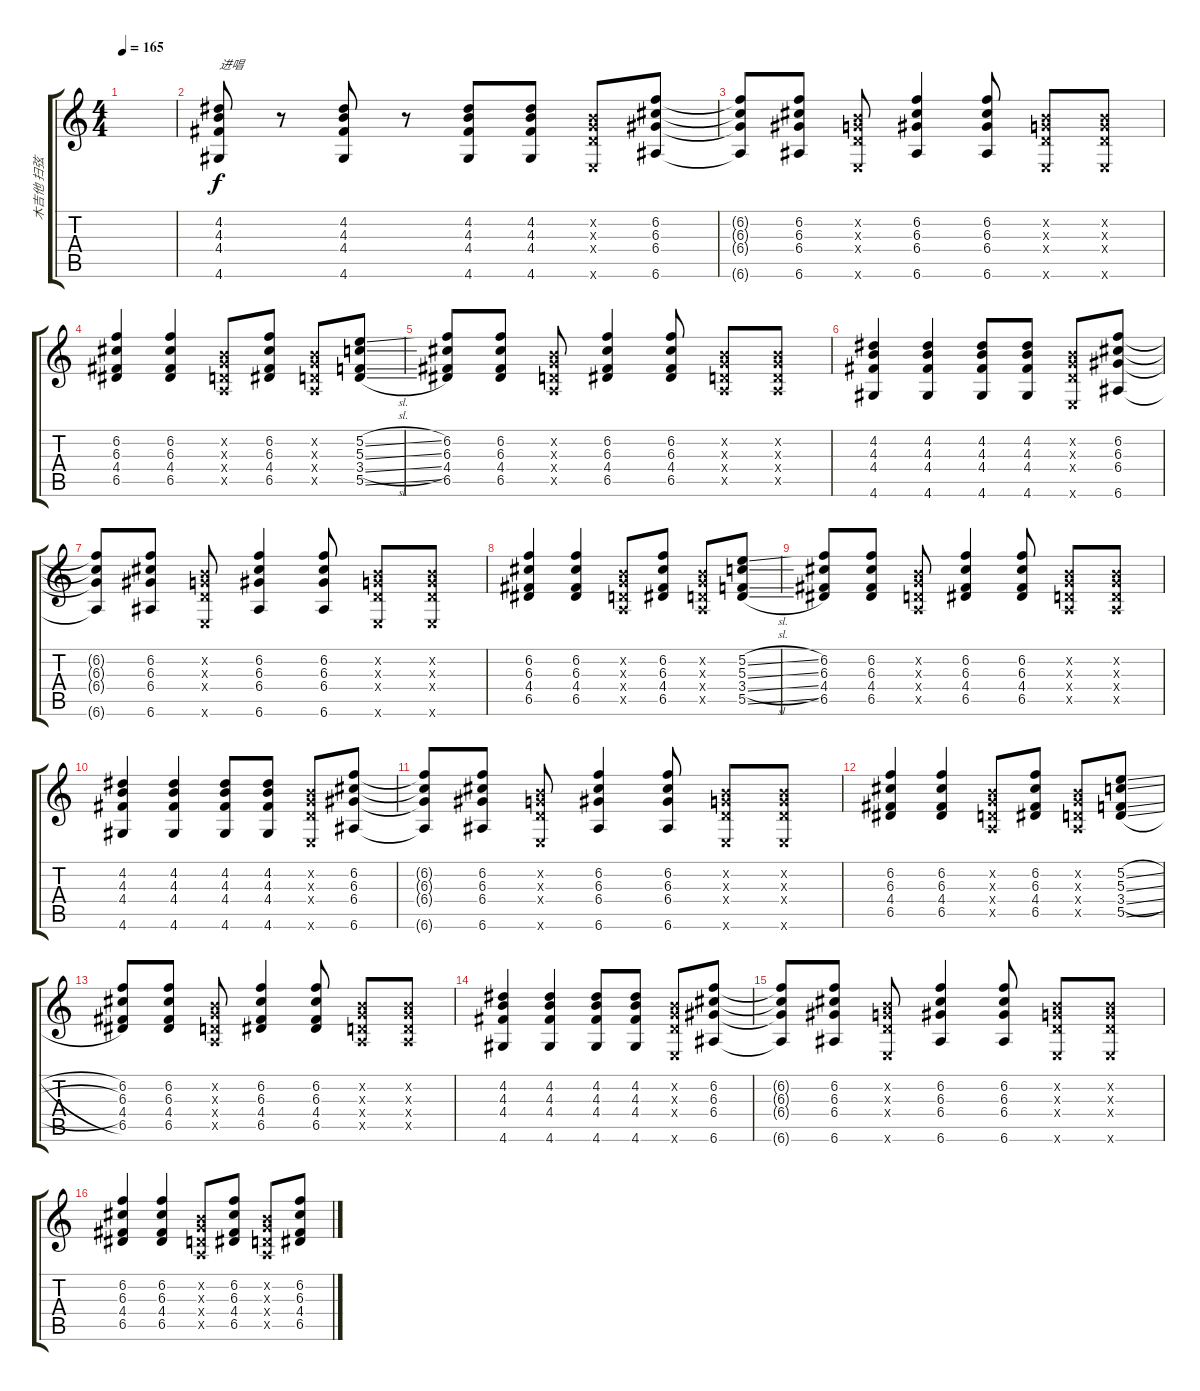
\track ("木吉他 扫弦" "木吉他 扫弦") {instrument acousticguitarnylon}
\staff {score tabs}
\tuning (E4 B3 G3 D3 A2 E2) {hide}
\ts (4 4)
\tempo 165
\clef g2
\ks c
|
(4.2 4.3 4.4 4.6).8{txt "进唱"} r.8 (4.2 4.3 4.4 4.6).8 r.8 (4.2 4.3 4.4 4.6).8 (4.2 4.3 4.4 4.6).8 (0.2{x} 0.3{x} 0.4{x} 0.6{x}).8 (6.2 6.3 6.4 6.6).8 |
(6.2{t} 6.3{t} 6.4{t} 6.6{t}).8 (6.2 6.3 6.4 6.6).8 (0.2{x} 0.3{x} 0.4{x} 0.6{x}).8 (6.2 6.3 6.4 6.6).4 (6.2 6.3 6.4 6.6).8 (0.2{x} 0.3{x} 0.4{x} 0.6{x}).8 (0.2{x} 0.3{x} 0.4{x} 0.6{x}).8 |
(6.2 6.3 4.4 6.5).4 (6.2 6.3 4.4 6.5).4 (0.2{x} 0.3{x} 0.4{x} 0.5{x}).8 (6.2 6.3 4.4 6.5).8 (0.2{x} 0.3{x} 0.4{x} 0.5{x}).8 (5.2{sl} 5.3{sl} 3.4{sl} 5.5{sl}).8 |
(6.2 6.3 4.4 6.5).8 (6.2 6.3 4.4 6.5).8 (0.2{x} 0.3{x} 0.4{x} 0.5{x}).8 (6.2 6.3 4.4 6.5).4 (6.2 6.3 4.4 6.5).8 (0.2{x} 0.3{x} 0.4{x} 0.5{x}).8 (0.2{x} 0.3{x} 0.4{x} 0.5{x}).8 |
(4.2 4.3 4.4 4.6).4 (4.2 4.3 4.4 4.6).4 (4.2 4.3 4.4 4.6).8 (4.2 4.3 4.4 4.6).8 (0.2{x} 0.3{x} 0.4{x} 0.6{x}).8 (6.2 6.3 6.4 6.6).8 |
(6.2{t} 6.3{t} 6.4{t} 6.6{t}).8 (6.2 6.3 6.4 6.6).8 (0.2{x} 0.3{x} 0.4{x} 0.6{x}).8 (6.2 6.3 6.4 6.6).4 (6.2 6.3 6.4 6.6).8 (0.2{x} 0.3{x} 0.4{x} 0.6{x}).8 (0.2{x} 0.3{x} 0.4{x} 0.6{x}).8 |
(6.2 6.3 4.4 6.5).4 (6.2 6.3 4.4 6.5).4 (0.2{x} 0.3{x} 0.4{x} 0.5{x}).8 (6.2 6.3 4.4 6.5).8 (0.2{x} 0.3{x} 0.4{x} 0.5{x}).8 (5.2{sl} 5.3{sl} 3.4{sl} 5.5{sl}).8 |
(6.2 6.3 4.4 6.5).8 (6.2 6.3 4.4 6.5).8 (0.2{x} 0.3{x} 0.4{x} 0.5{x}).8 (6.2 6.3 4.4 6.5).4 (6.2 6.3 4.4 6.5).8 (0.2{x} 0.3{x} 0.4{x} 0.5{x}).8 (0.2{x} 0.3{x} 0.4{x} 0.5{x}).8 |
(4.2 4.3 4.4 4.6).4 (4.2 4.3 4.4 4.6).4 (4.2 4.3 4.4 4.6).8 (4.2 4.3 4.4 4.6).8 (0.2{x} 0.3{x} 0.4{x} 0.6{x}).8 (6.2 6.3 6.4 6.6).8 |
(6.2{t} 6.3{t} 6.4{t} 6.6{t}).8 (6.2 6.3 6.4 6.6).8 (0.2{x} 0.3{x} 0.4{x} 0.6{x}).8 (6.2 6.3 6.4 6.6).4 (6.2 6.3 6.4 6.6).8 (0.2{x} 0.3{x} 0.4{x} 0.6{x}).8 (0.2{x} 0.3{x} 0.4{x} 0.6{x}).8 |
(6.2 6.3 4.4 6.5).4 (6.2 6.3 4.4 6.5).4 (0.2{x} 0.3{x} 0.4{x} 0.5{x}).8 (6.2 6.3 4.4 6.5).8 (0.2{x} 0.3{x} 0.4{x} 0.5{x}).8 (5.2{sl} 5.3{sl} 3.4{sl} 5.5{sl}).8 |
(6.2 6.3 4.4 6.5).8 (6.2 6.3 4.4 6.5).8 (0.2{x} 0.3{x} 0.4{x} 0.5{x}).8 (6.2 6.3 4.4 6.5).4 (6.2 6.3 4.4 6.5).8 (0.2{x} 0.3{x} 0.4{x} 0.5{x}).8 (0.2{x} 0.3{x} 0.4{x} 0.5{x}).8 |
(4.2 4.3 4.4 4.6).4 (4.2 4.3 4.4 4.6).4 (4.2 4.3 4.4 4.6).8 (4.2 4.3 4.4 4.6).8 (0.2{x} 0.3{x} 0.4{x} 0.6{x}).8 (6.2 6.3 6.4 6.6).8 |
(6.2{t} 6.3{t} 6.4{t} 6.6{t}).8 (6.2 6.3 6.4 6.6).8 (0.2{x} 0.3{x} 0.4{x} 0.6{x}).8 (6.2 6.3 6.4 6.6).4 (6.2 6.3 6.4 6.6).8 (0.2{x} 0.3{x} 0.4{x} 0.6{x}).8 (0.2{x} 0.3{x} 0.4{x} 0.6{x}).8 |
(6.2 6.3 4.4 6.5).4 (6.2 6.3 4.4 6.5).4 (0.2{x} 0.3{x} 0.4{x} 0.5{x}).8 (6.2 6.3 4.4 6.5).8 (0.2{x} 0.3{x} 0.4{x} 0.5{x}).8 (6.2 6.3 4.4 6.5).8
